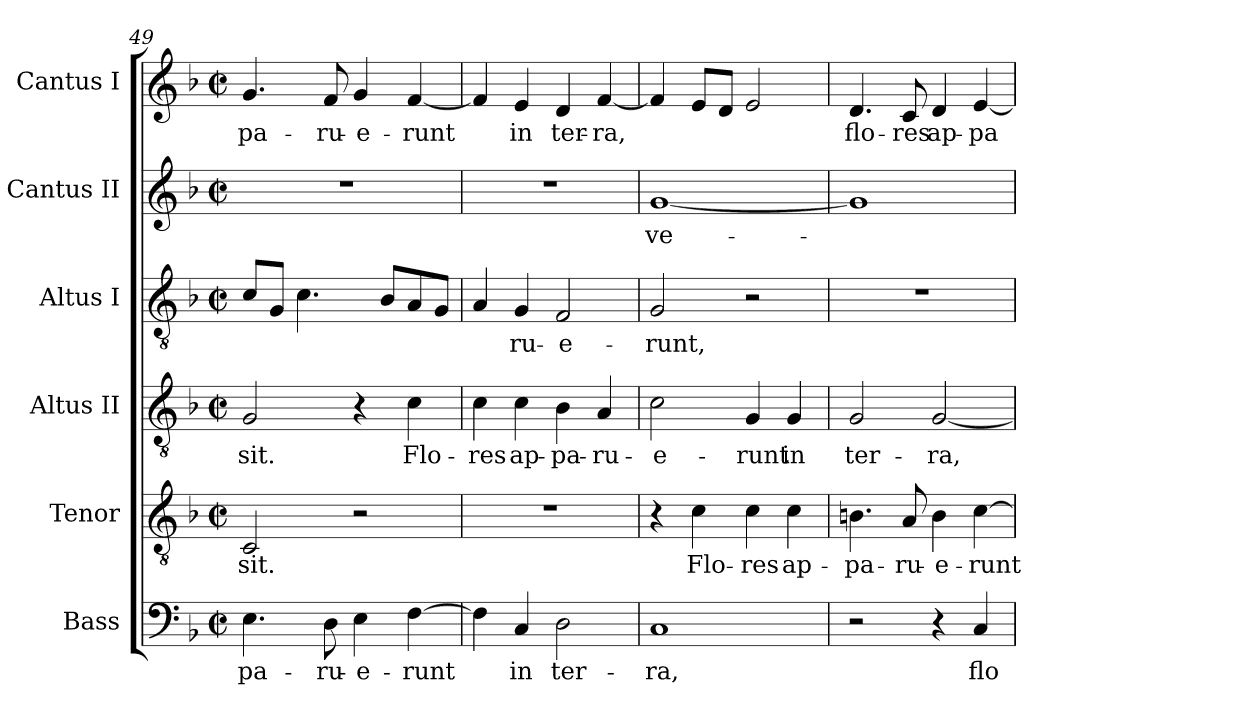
**kern	**text	**kern	**text	**kern	**text	**kern	**text	**kern	**text	**kern	**text
*part6	*part6	*part5	*part5	*part4	*part4	*part3	*part3	*part2	*part2	*part1	*part1
*staff6	*staff6	*staff5	*staff5	*staff4	*staff4	*staff3	*staff3	*staff2	*staff2	*staff1	*staff1
*I"Bass	*	*I"Tenor	*	*I"Altus II	*	*I"Altus I	*	*I"Cantus II	*	*I"Cantus I	*
*I'B.	*	*I'T.	*	*I'A. II	*	*I'A. I	*	*I'S. II	*	*I'S. I	*
!!LO:PB:g=z
*clefF4	*	*clefGv2	*	*clefGv2	*	*clefGv2	*	*clefG2	*	*clefG2	*
*	*	*ITrd7c12	*	*	*	*	*	*	*	*	*
*k[b-]	*	*k[b-]	*	*k[b-]	*	*k[b-]	*	*k[b-]	*	*k[b-]	*
*F:	*	*F:	*	*F:	*	*F:	*	*F:	*	*F:	*
*M2/2	*	*M2/2	*	*M2/2	*	*M2/2	*	*M2/2	*	*M2/2	*
*met(c|)	*	*met(c|)	*	*met(c|)	*	*met(c|)	*	*met(c|)	*	*met(c|)	*
=49	=49	=49	=49	=49	=49	=49	=49	=49	=49	=49	=49
!	!LO:LY:b:color=#000000	!	!	!	!	!	!	!	!	!	!
!	!	!	!LO:LY:b:color=#000000	!	!	!	!	!	!	!	!
!	!	!	!	!	!LO:LY:b:color=#000000	!	!	!	!	!	!
!	!	!	!	!	!	!	!	!	!	!	!LO:LY:b:color=#000000
4.Ei\	-pa-	2CCi/	-sit.	2Gi/	-sit.	8ci/L	.	1r	.	4.gi/	-pa-
.	.	.	.	.	.	8Gi/J	.	.	.	.	.
.	.	.	.	.	.	4.ci\	.	.	.	.	.
!	!LO:LY:b:color=#000000	!	!	!	!	!	!	!	!	!	!
!	!	!	!	!	!	!	!	!	!	!	!LO:LY:b:color=#000000
8Di\	-ru-	.	.	.	.	.	.	.	.	8fi/	-ru-
!	!LO:LY:b:color=#000000	!	!	!	!	!	!	!	!	!	!
!	!	!	!	!	!	!	!	!	!	!	!LO:LY:b:color=#000000
4Ei\	-e-	2r	.	4r	.	.	.	.	.	4gi/	-e-
.	.	.	.	.	.	8B-i/L	.	.	.	.	.
!	!LO:LY:b:color=#000000	!	!	!	!	!	!	!	!	!	!
!	!	!	!	!	!LO:LY:b:color=#000000	!	!	!	!	!	!
!	!	!	!	!	!	!	!	!	!	!	!LO:LY:b:color=#000000
[>4Fi\	-runt	.	.	4ci\	Flo-	8Ai/	.	.	.	[<4fi/	-runt
.	.	.	.	.	.	8Gi/J	.	.	.	.	.
=50	=50	=50	=50	=50	=50	=50	=50	=50	=50	=50	=50
!	!	!	!	!	!LO:LY:b:color=#000000	!	!	!	!	!	!
4Fi\]	.	1r	.	4ci\	-res	4Ai/	.	1r	.	4fi/]	.
!	!LO:LY:b:color=#000000	!	!	!	!	!	!	!	!	!	!
!	!	!	!	!	!LO:LY:b:color=#000000	!	!	!	!	!	!
!	!	!	!	!	!	!	!LO:LY:b:color=#000000	!	!	!	!
!	!	!	!	!	!	!	!	!	!	!	!LO:LY:b:color=#000000
4Ci/	in	.	.	4ci\	ap-	4Gi/	-ru-	.	.	4ei/	in
!	!LO:LY:b:color=#000000	!	!	!	!	!	!	!	!	!	!
!	!	!	!	!	!LO:LY:b:color=#000000	!	!	!	!	!	!
!	!	!	!	!	!	!	!LO:LY:b:color=#000000	!	!	!	!
!	!	!	!	!	!	!	!	!	!	!	!LO:LY:b:color=#000000
2Di\	ter-	.	.	4B-i\	-pa-	2Fi/	-e-	.	.	4di/	ter-
!	!	!	!	!	!LO:LY:b:color=#000000	!	!	!	!	!	!
!	!	!	!	!	!	!	!	!	!	!	!LO:LY:b:color=#000000
.	.	.	.	4Ai/	-ru-	.	.	.	.	[<4fi/	-ra,
=51	=51	=51	=51	=51	=51	=51	=51	=51	=51	=51	=51
!	!LO:LY:b:color=#000000	!	!	!	!	!	!	!	!	!	!
!	!	!	!	!	!LO:LY:b:color=#000000	!	!	!	!	!	!
!	!	!	!	!	!	!	!LO:LY:b:color=#000000	!	!	!	!
!	!	!	!	!	!	!	!	!	!LO:LY:b:color=#000000	!	!
1Ci	-ra,	4r	.	2ci\	-e-	2Gi/	-runt,	[<1gi	ve-	4fi/]	.
!	!	!	!LO:LY:b:color=#000000	!	!	!	!	!	!	!	!
.	.	4Ci\	Flo-	.	.	.	.	.	.	8ei/L	.
.	.	.	.	.	.	.	.	.	.	8di/J	.
!	!	!	!LO:LY:b:color=#000000	!	!	!	!	!	!	!	!
!	!	!	!	!	!LO:LY:b:color=#000000	!	!	!	!	!	!
.	.	4Ci\	-res	4Gi/	-runt	2r	.	.	.	2ei/	.
!	!	!	!LO:LY:b:color=#000000	!	!	!	!	!	!	!	!
!	!	!	!	!	!LO:LY:b:color=#000000	!	!	!	!	!	!
.	.	4Ci\	ap-	4Gi/	in	.	.	.	.	.	.
=52	=52	=52	=52	=52	=52	=52	=52	=52	=52	=52	=52
!	!	!	!LO:LY:b:color=#000000	!	!	!	!	!	!	!	!
!	!	!	!	!	!LO:LY:b:color=#000000	!	!	!	!	!	!
!	!	!	!	!	!	!	!	!	!	!	!LO:LY:b:color=#000000
2r	.	4.BBni\	-pa-	2Gi/	ter-	1r	.	1gi]	.	4.di/	flo-
!	!	!	!LO:LY:b:color=#000000	!	!	!	!	!	!	!	!
!	!	!	!	!	!	!	!	!	!	!	!LO:LY:b:color=#000000
.	.	8AAi/	-ru-	.	.	.	.	.	.	8ci/	-res
!	!	!	!LO:LY:b:color=#000000	!	!	!	!	!	!	!	!
!	!	!	!	!	!LO:LY:b:color=#000000	!	!	!	!	!	!
!	!	!	!	!	!	!	!	!	!	!	!LO:LY:b:color=#000000
4r	.	4BBi\	-e-	[<2Gi/	-ra,	.	.	.	.	4di/	ap-
!	!LO:LY:b:color=#000000	!	!	!	!	!	!	!	!	!	!
!	!	!	!LO:LY:b:color=#000000	!	!	!	!	!	!	!	!
!	!	!	!	!	!	!	!	!	!	!	!LO:LY:b:color=#000000
4Ci/	flo-	[>4Ci\	-runt	.	.	.	.	.	.	[<4ei/	-pa-
=	=	=	=	=	=	=	=	=	=	=	=
*-	*-	*-	*-	*-	*-	*-	*-	*-	*-	*-	*-
